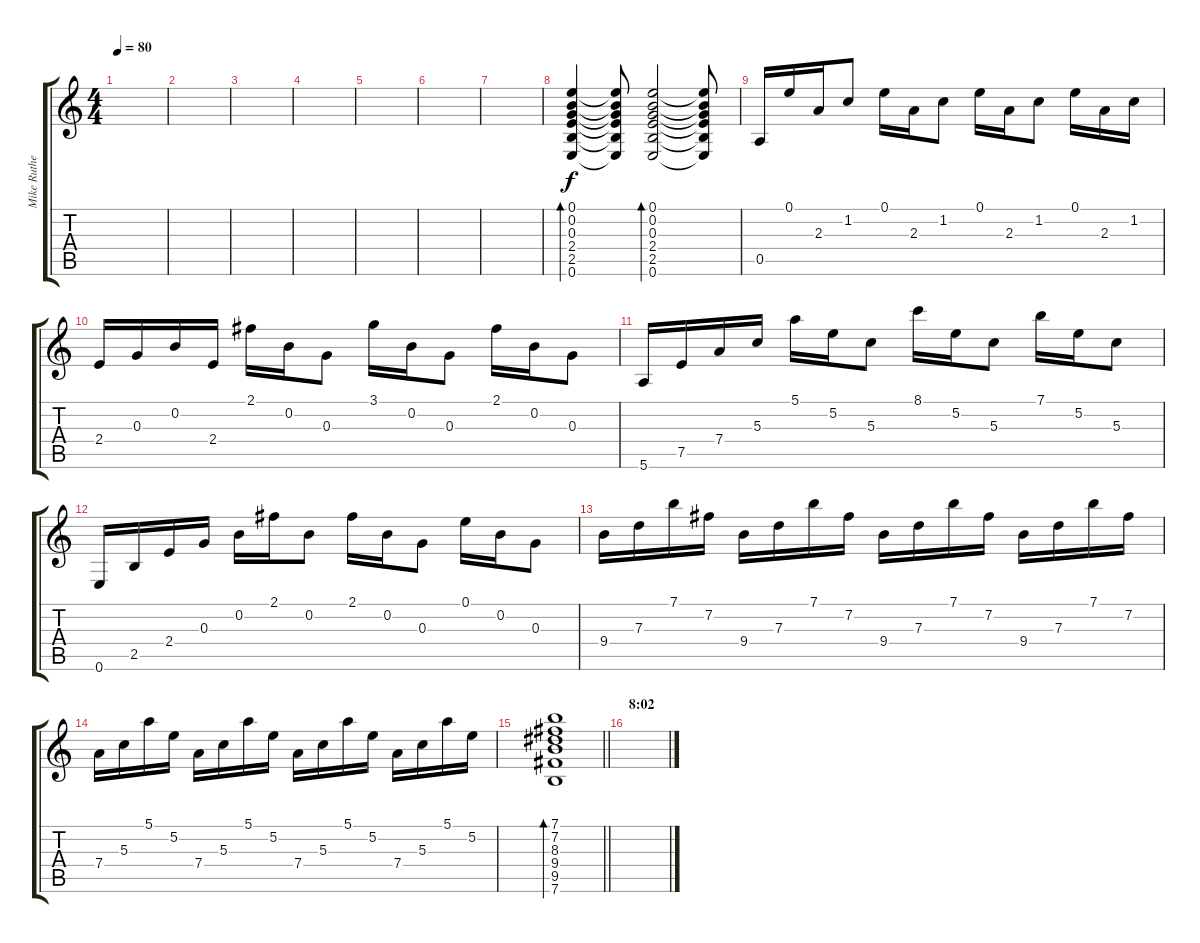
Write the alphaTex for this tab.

\track ("Mike Rutherford (12-string guitar)" "Mike Ruthe") {instrument electricguitarclean}
\staff {score tabs}
\tuning (E4 B3 G3 D3 A2 E2) {hide}
\ts (4 4)
\tempo 80
\clef g2
\ks c
|
|
|
|
|
|
|
(0.1 0.2 0.3 2.4 2.5 0.6).4{bd 120} (0.1{t} 0.2{t} 0.3{t} 2.4{t} 2.5{t} 0.6{t}).8 (0.1 0.2 0.3 2.4 2.5 0.6).2{bd 120} (0.1{t} 0.2{t} 0.3{t} 2.4{t} 2.5{t} 0.6{t}).8 |
0.5.16 0.1.16 2.3.16 1.2.8 0.1.16 2.3.16 1.2.8 0.1.16 2.3.16 1.2.8 0.1.16 2.3.16 1.2.16 |
2.4.16 0.3.16 0.2.16 2.4.16 2.1.16 0.2.16 0.3.8 3.1.16 0.2.16 0.3.8 2.1.16 0.2.16 0.3.8 |
5.6.16 7.5.16 7.4.16 5.3.16 5.1.16 5.2.16 5.3.8 8.1.16 5.2.16 5.3.8 7.1.16 5.2.16 5.3.8 |
0.6.16 2.5.16 2.4.16 0.3.16 0.2.16 2.1.16 0.2.8 2.1.16 0.2.16 0.3.8 0.1.16 0.2.16 0.3.8 |
9.4.16 7.3.16 7.1.16 7.2.16 9.4.16 7.3.16 7.1.16 7.2.16 9.4.16 7.3.16 7.1.16 7.2.16 9.4.16 7.3.16 7.1.16 7.2.16 |
7.4.16 5.3.16 5.1.16 5.2.16 7.4.16 5.3.16 5.1.16 5.2.16 7.4.16 5.3.16 5.1.16 5.2.16 7.4.16 5.3.16 5.1.16 5.2.16 |
\barLineRight lightlight
(7.1 7.2 8.3 9.4 9.5 7.6).1{bd 120} |
\section ("" "8:02")
